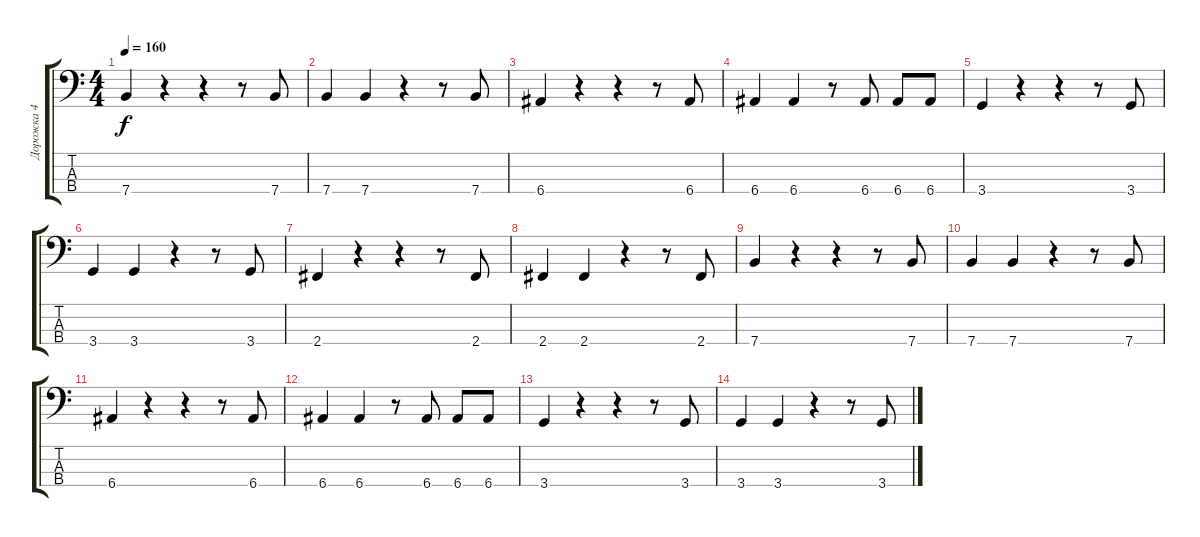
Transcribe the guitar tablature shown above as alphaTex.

\track ("Дорожка 4" "Дорожка 4") {instrument electricbassfinger}
\staff {score tabs}
\tuning (G2 D2 A1 E1) {hide}
\ts (4 4)
\tempo 160
\clef f4
\ks c
7.4.4{dy f} r.4 r.4 r.8 7.4.8 |
7.4.4 7.4.4 r.4 r.8 7.4.8 |
6.4.4 r.4 r.4 r.8 6.4.8 |
6.4.4 6.4.4 r.8 6.4.8 6.4.8 6.4.8 |
3.4.4 r.4 r.4 r.8 3.4.8 |
3.4.4 3.4.4 r.4 r.8 3.4.8 |
2.4.4 r.4 r.4 r.8 2.4.8 |
2.4.4 2.4.4 r.4 r.8 2.4.8 |
7.4.4 r.4 r.4 r.8 7.4.8 |
7.4.4 7.4.4 r.4 r.8 7.4.8 |
6.4.4 r.4 r.4 r.8 6.4.8 |
6.4.4 6.4.4 r.8 6.4.8 6.4.8 6.4.8 |
3.4.4 r.4 r.4 r.8 3.4.8 |
3.4.4 3.4.4 r.4 r.8 3.4.8
